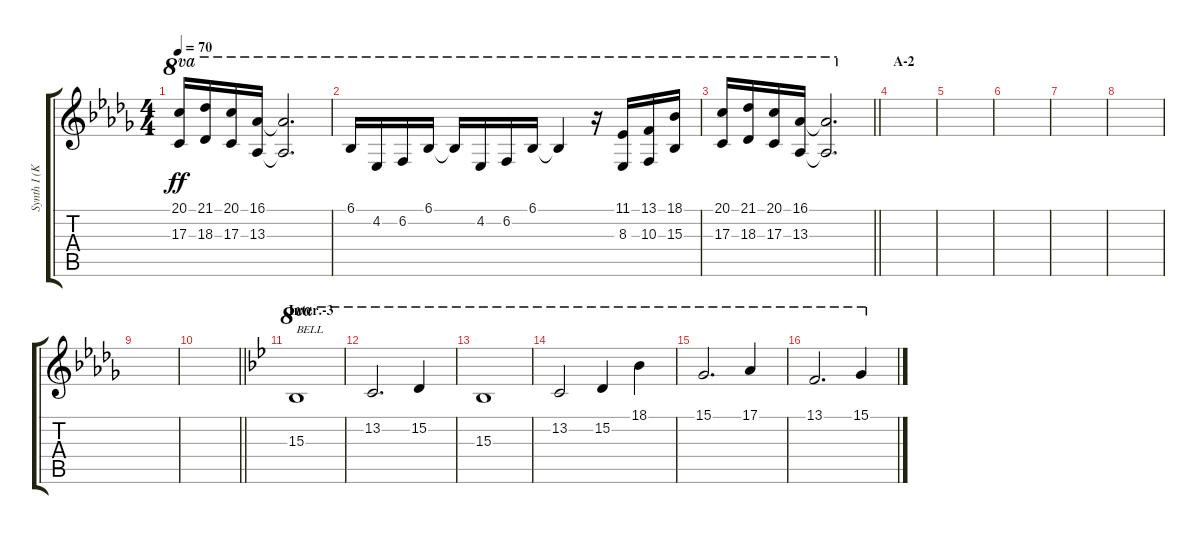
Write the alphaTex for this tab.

\track ("Synth I (Kotobuki Tsumugi)" "Synth I (K") {instrument acousticgrandpiano}
\staff {score tabs}
\tuning (E4 B3 G3 D3 A2 E2) {hide}
\ts (4 4)
\tempo 70
\clef g2
\ks db
(20.1 17.3).16{ot 8va dy ff} (21.1 18.3).16{ot 8va} (20.1 17.3).16{ot 8va} (16.1 13.3).16{ot 8va} (16.1{t} 13.3{t}).2{d ot 8va} |
6.1.16{ot 8va} 4.2.16{ot 8va} 6.2.16{ot 8va} 6.1.16{ot 8va} 6.1{t}.16{ot 8va} 4.2.16{ot 8va} 6.2.16{ot 8va} 6.1.16{ot 8va} 6.1{t}.4{ot 8va} r.16{ot 8va} (11.1 8.3).16{ot 8va} (13.1 10.3).16{ot 8va} (18.1 15.3).16{ot 8va} |
\barLineRight lightlight
(20.1 17.3).16{ot 8va} (21.1 18.3).16{ot 8va} (20.1 17.3).16{ot 8va} (16.1 13.3).16{ot 8va} (16.1{t} 13.3{t}).2{d ot 8va} |
\section ("" "A-2")
|
|
|
|
|
|
\barLineRight lightlight
|
\section ("" "Inter.-3")
\ks bb
15.3.1{ot 8va txt "BELL" instrument vibraphone} |
13.2.2{d ot 8va} 15.2.4{ot 8va} |
15.3.1{ot 8va} |
13.2.2{ot 8va} 15.2.4{ot 8va} 18.1.4{ot 8va} |
15.1.2{d ot 8va} 17.1.4{ot 8va} |
13.1.2{d ot 8va} 15.1.4{ot 8va}
